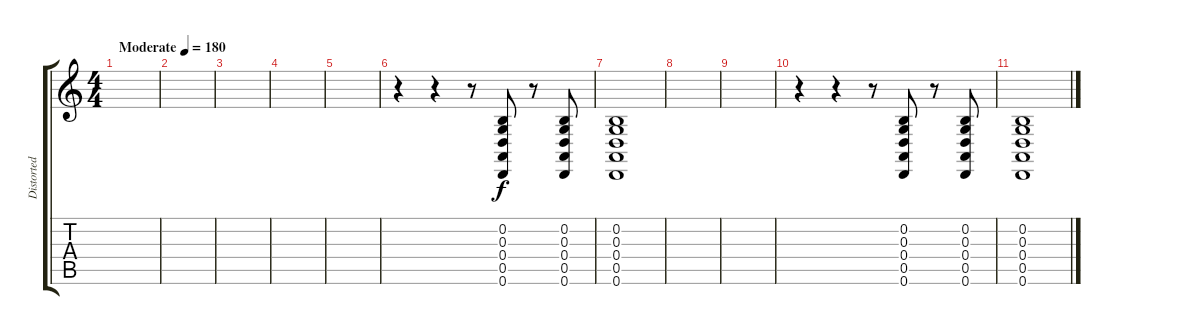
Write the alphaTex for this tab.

\track ("Distorted drums" "Distorted ") {instrument taikodrum}
\staff {score tabs}
\tuning (E4 B3 G3 D3 A2 D2) {hide}
\ts (4 4)
\tempo (180 "Moderate")
\clef g2
\ks c
|
|
|
|
|
r.4 r.4 r.8 (0.2 0.3 0.4 0.5 0.6).8 r.8 (0.2 0.3 0.4 0.5 0.6).8 |
(0.2 0.3 0.4 0.5 0.6).1 |
|
|
r.4 r.4 r.8 (0.2 0.3 0.4 0.5 0.6).8 r.8 (0.2 0.3 0.4 0.5 0.6).8 |
(0.2 0.3 0.4 0.5 0.6).1
